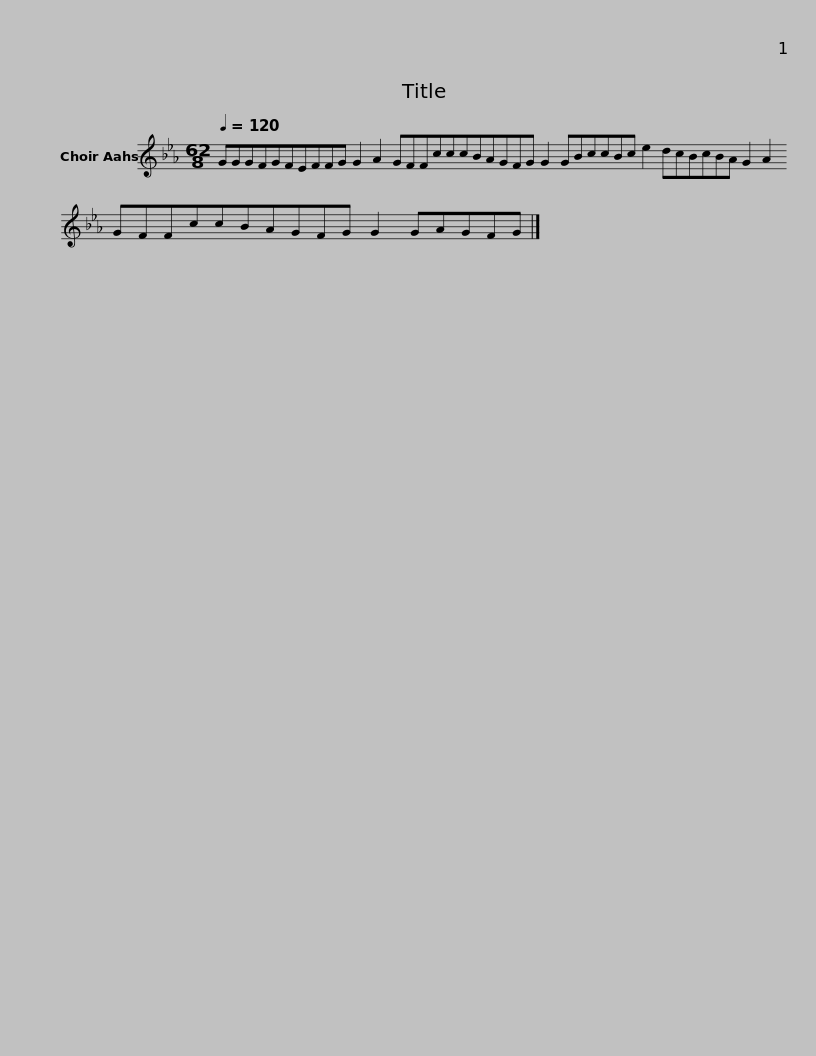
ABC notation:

X:1
L:1/8
Q:1/4=120
M:62/8
I:linebreak $
K:Eb
V:1 treble
V:1
 GGGFGFEFFG G2 A2 GFFcccBAGFG G2 GBccBc e2 dcBcBA G2 A2 GFFccBAGFG G2 GAGFG |] %1
